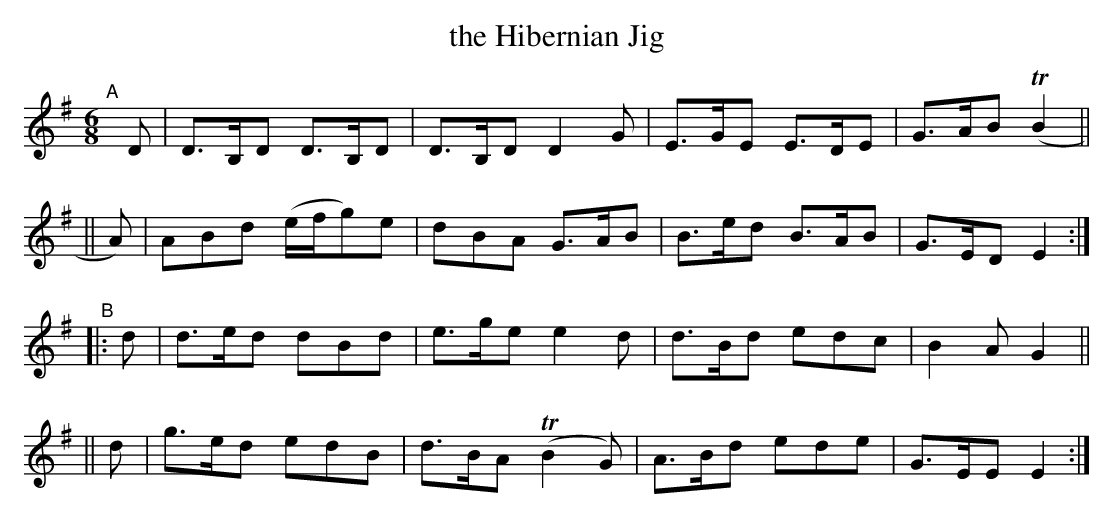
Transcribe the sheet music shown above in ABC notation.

X:1
T: the Hibernian Jig
M: 6/8
L: 1/8
K: G	% ending on Em
"^A"\
[|] D | D>B,D D>B,D | D>B,D D2G | E>GE E>DE | G>AB (TB2 ||
|| A) | ABd (e/f/g)e | dBA G>AB | B>ed B>AB | G>ED E2 :|
"^B"\
|: d | d>ed dBd | e>ge e2d | d>Bd edc | B2A G2 ||
|| d | g>ed edB | d>BA (TB2G) | A>Bd ede | G>EE E2 :|
